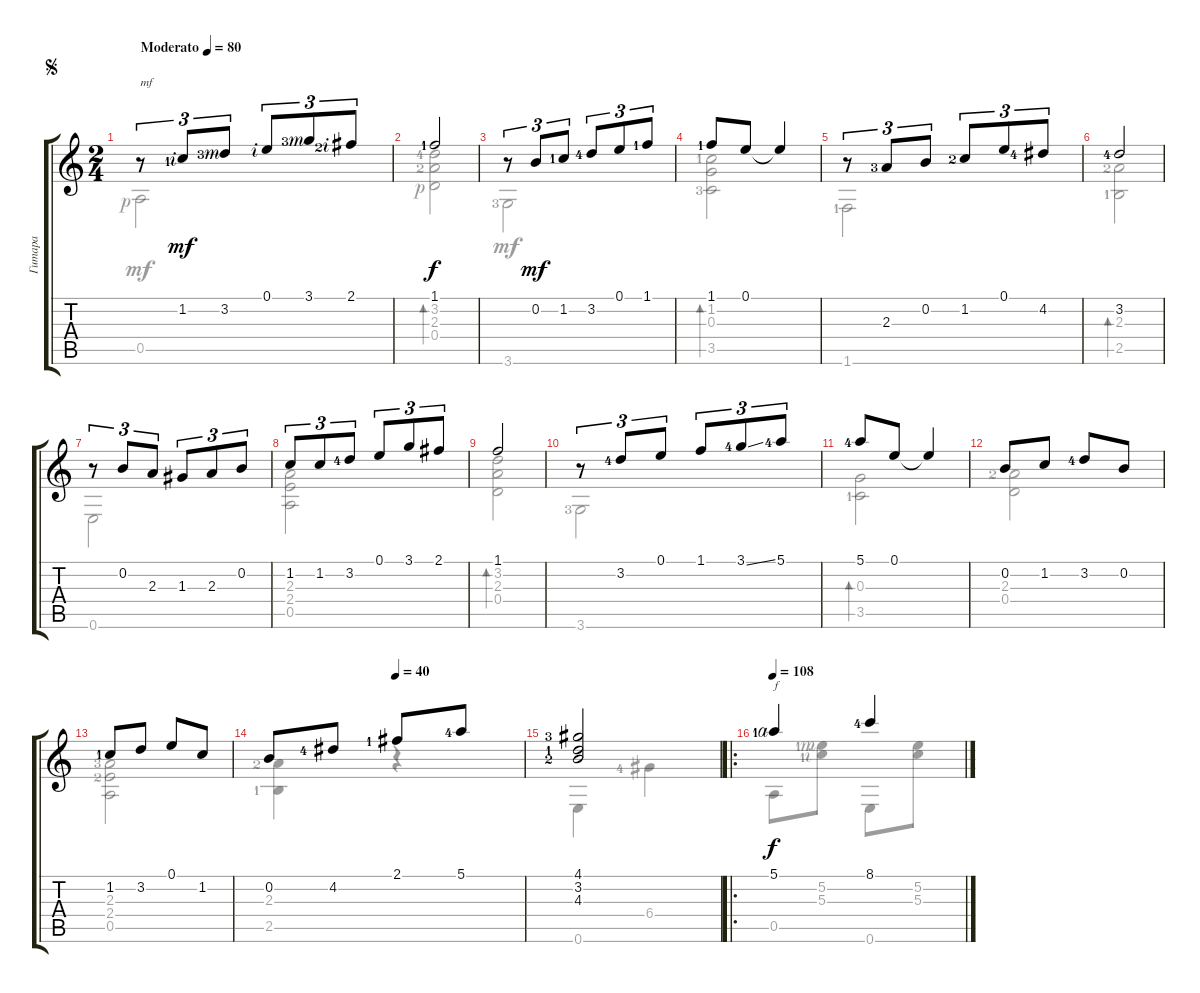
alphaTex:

\track ("Гитара" "Гитара") {instrument acousticguitarnylon}
\staff {score tabs}
\tuning (E4 B3 G3 D3 A2 E2) {hide}
\voice
\ts (2 4)
\jump segno
\tempo (80 "Moderato")
\clef g2
\ks c
r.8{tu (3 2) txt "mf" dy mf instrument acousticguitarnylon} 1.2{lf 2 rf 2}.8{tu (3 2)} 3.2{lf 4 rf 3}.8{tu (3 2)} 0.1{rf 2}.8{tu (3 2)} 3.1{lf 4 rf 3}.8{tu (3 2)} 2.1{lf 3 rf 2}.8{tu (3 2)} |
1.1{lf 2}.2{dy f} |
r.8{tu (3 2)} 0.2.8{tu (3 2) dy mf} 1.2{lf 2}.8{tu (3 2)} 3.2{lf 5}.8{tu (3 2)} 0.1.8{tu (3 2)} 1.1{lf 2}.8{tu (3 2)} |
1.1{lf 2}.8 0.1.8 0.1{t}.4 |
r.8{tu (3 2)} 2.3{lf 4}.8{tu (3 2)} 0.2.8{tu (3 2)} 1.2{lf 3}.8{tu (3 2)} 0.1.8{tu (3 2)} 4.2{lf 5}.8{tu (3 2)} |
3.2{lf 5}.2 |
r.8{tu (3 2)} 0.2.8{tu (3 2)} 2.3.8{tu (3 2)} 1.3.8{tu (3 2)} 2.3.8{tu (3 2)} 0.2.8{tu (3 2)} |
1.2.8{tu (3 2)} 1.2.8{tu (3 2)} 3.2{lf 5}.8{tu (3 2)} 0.1.8{tu (3 2)} 3.1.8{tu (3 2)} 2.1.8{tu (3 2)} |
1.1.2 |
r.8{tu (3 2)} 3.2{lf 5}.8{tu (3 2)} 0.1.8{tu (3 2)} 1.1.8{tu (3 2)} 3.1{ss lf 5}.8{tu (3 2)} 5.1{lf 5}.8{tu (3 2)} |
5.1{lf 5}.8 0.1.8 0.1{t}.4 |
0.2.8 1.2.8 3.2{lf 5}.8 0.2.8 |
1.2{lf 2}.8 3.2.8 0.1.8 1.2.8 |
\tempo (40 0.5)
0.2.8 4.2{lf 5}.8 2.1{lf 2}.8 5.1{lf 5}.8 |
(4.1{lf 4} 3.2{lf 2} 4.3{lf 3}).2 |
\ro
\tempo 108
5.1{lf 2 rf 4}.4{txt "f" dy f} 8.1{lf 5}.4
\voice
\clef g2
\ottava regular
\simile none
\ks c
0.5{rf 1}.2{dy mf} |
(3.2{lf 5} 2.3{lf 3} 0.4{rf 1}).2{bd 60 dy f} |
3.6{lf 4}.2{dy mf} |
(1.2{lf 2} 0.3 3.5{lf 4}).2{bd 60} |
1.6{lf 2}.2 |
(2.3{lf 3} 2.5{lf 2}).2{bd 60} |
0.6.2 |
(2.3 2.4 0.5).2 |
(3.2 2.3 0.4).2{bd 60} |
3.6{lf 4}.2 |
(0.3 3.5{lf 2}).2{bd 60} |
(2.3{lf 3} 0.4).2 |
(2.3{lf 4} 2.4{lf 3} 0.5).2 |
(2.3{lf 3} 2.5{lf 2}).4 r.4 |
0.6.4 6.4{lf 5}.4 |
0.5.8{dy f} (5.2{lf 2 rf 3} 5.3{lf 2 rf 2}).8 0.6.8 (5.2 5.3).8
